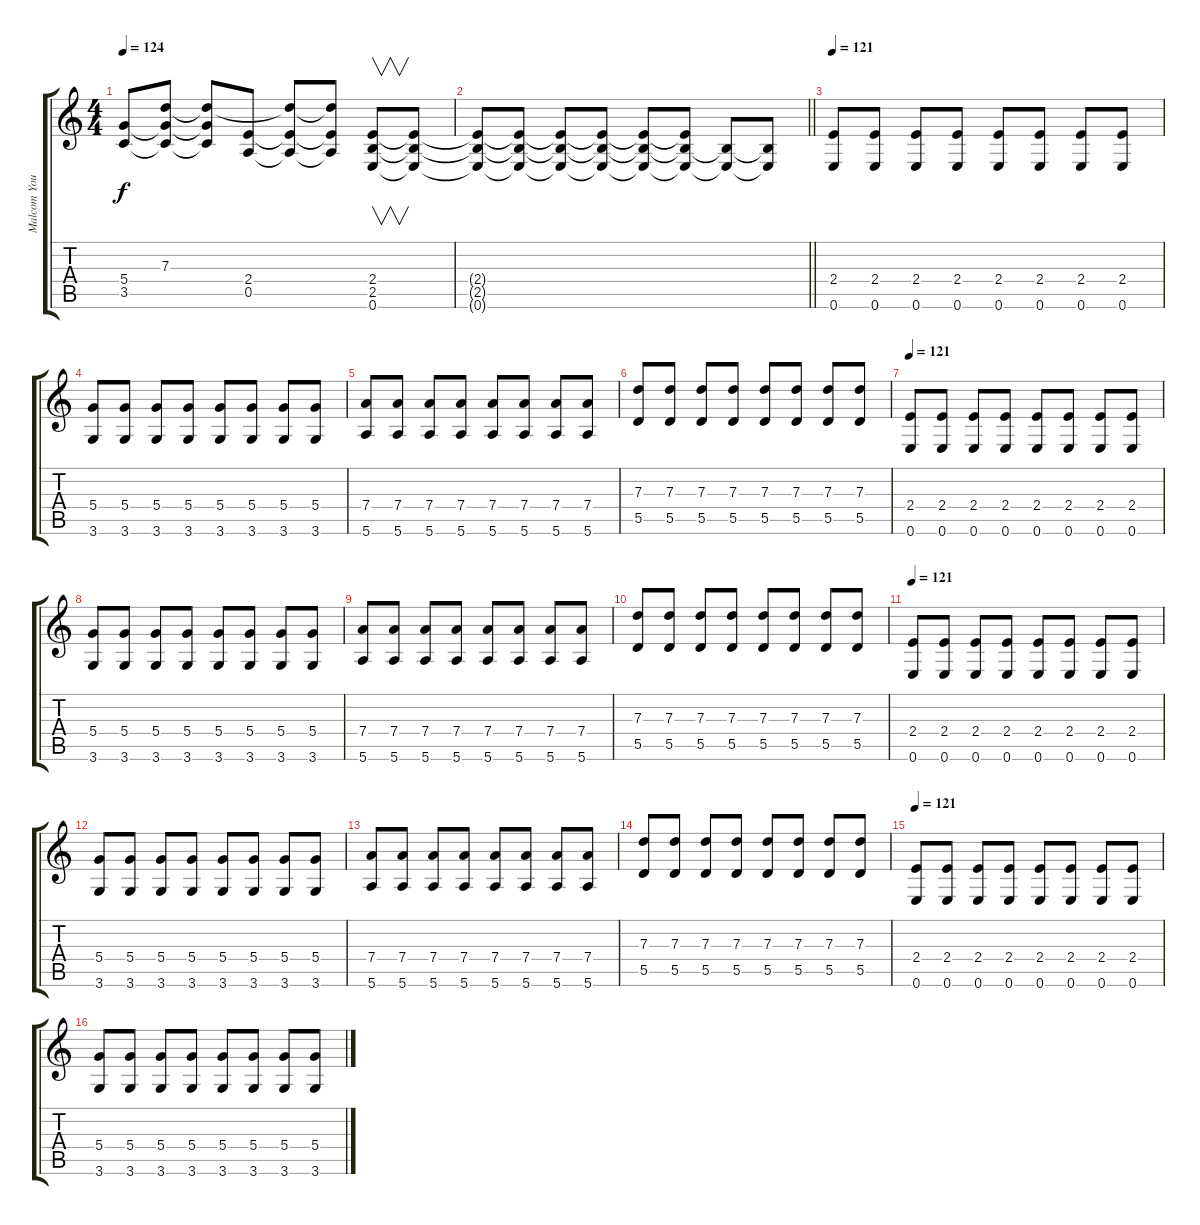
\track ("Malcom Young (Second Guitar)" "Malcom You") {instrument distortionguitar}
\staff {score tabs}
\tuning (E4 B3 G3 D3 A2 E2) {hide}
\ts (4 4)
\tempo 124
\clef g2
\ks c
(5.4 3.5).8{dy f} (7.3{t} 5.4{t} 3.5{t}).8 (7.3{t} 5.4{t} 3.5{t}).8 (2.4 0.5).8 (7.3{t} 2.4{t} 0.5{t}).8 (7.3{t} 2.4{t} 0.5{t}).8 (2.4 2.5 0.6).8{v} (2.4{t} 2.5{t} 0.6{t}).8 |
\barLineRight lightlight
(2.4{t} 2.5{t} 0.6{t}).8 (2.4{t} 2.5{t} 0.6{t}).8 (2.4{t} 2.5{t} 0.6{t}).8 (2.4{t} 2.5{t} 0.6{t}).8 (2.4{t} 2.5{t} 0.6{t}).8 (2.4{t} 2.5{t} 0.6{t}).8 (2.5{t} 0.6{t}).8 (2.5{t} 0.6{t}).8 |
\tempo 121
(2.4 0.6).8 (2.4 0.6).8 (2.4 0.6).8 (2.4 0.6).8 (2.4 0.6).8 (2.4 0.6).8 (2.4 0.6).8 (2.4 0.6).8 |
(5.4 3.6).8 (5.4 3.6).8 (5.4 3.6).8 (5.4 3.6).8 (5.4 3.6).8 (5.4 3.6).8 (5.4 3.6).8 (5.4 3.6).8 |
(7.4 5.6).8 (7.4 5.6).8 (7.4 5.6).8 (7.4 5.6).8 (7.4 5.6).8 (7.4 5.6).8 (7.4 5.6).8 (7.4 5.6).8 |
(7.3 5.5).8 (7.3 5.5).8 (7.3 5.5).8 (7.3 5.5).8 (7.3 5.5).8 (7.3 5.5).8 (7.3 5.5).8 (7.3 5.5).8 |
\tempo 121
(2.4 0.6).8 (2.4 0.6).8 (2.4 0.6).8 (2.4 0.6).8 (2.4 0.6).8 (2.4 0.6).8 (2.4 0.6).8 (2.4 0.6).8 |
(5.4 3.6).8 (5.4 3.6).8 (5.4 3.6).8 (5.4 3.6).8 (5.4 3.6).8 (5.4 3.6).8 (5.4 3.6).8 (5.4 3.6).8 |
(7.4 5.6).8 (7.4 5.6).8 (7.4 5.6).8 (7.4 5.6).8 (7.4 5.6).8 (7.4 5.6).8 (7.4 5.6).8 (7.4 5.6).8 |
(7.3 5.5).8 (7.3 5.5).8 (7.3 5.5).8 (7.3 5.5).8 (7.3 5.5).8 (7.3 5.5).8 (7.3 5.5).8 (7.3 5.5).8 |
\tempo 121
(2.4 0.6).8 (2.4 0.6).8 (2.4 0.6).8 (2.4 0.6).8 (2.4 0.6).8 (2.4 0.6).8 (2.4 0.6).8 (2.4 0.6).8 |
(5.4 3.6).8 (5.4 3.6).8 (5.4 3.6).8 (5.4 3.6).8 (5.4 3.6).8 (5.4 3.6).8 (5.4 3.6).8 (5.4 3.6).8 |
(7.4 5.6).8 (7.4 5.6).8 (7.4 5.6).8 (7.4 5.6).8 (7.4 5.6).8 (7.4 5.6).8 (7.4 5.6).8 (7.4 5.6).8 |
(7.3 5.5).8 (7.3 5.5).8 (7.3 5.5).8 (7.3 5.5).8 (7.3 5.5).8 (7.3 5.5).8 (7.3 5.5).8 (7.3 5.5).8 |
\tempo 121
(2.4 0.6).8 (2.4 0.6).8 (2.4 0.6).8 (2.4 0.6).8 (2.4 0.6).8 (2.4 0.6).8 (2.4 0.6).8 (2.4 0.6).8 |
(5.4 3.6).8 (5.4 3.6).8 (5.4 3.6).8 (5.4 3.6).8 (5.4 3.6).8 (5.4 3.6).8 (5.4 3.6).8 (5.4 3.6).8
